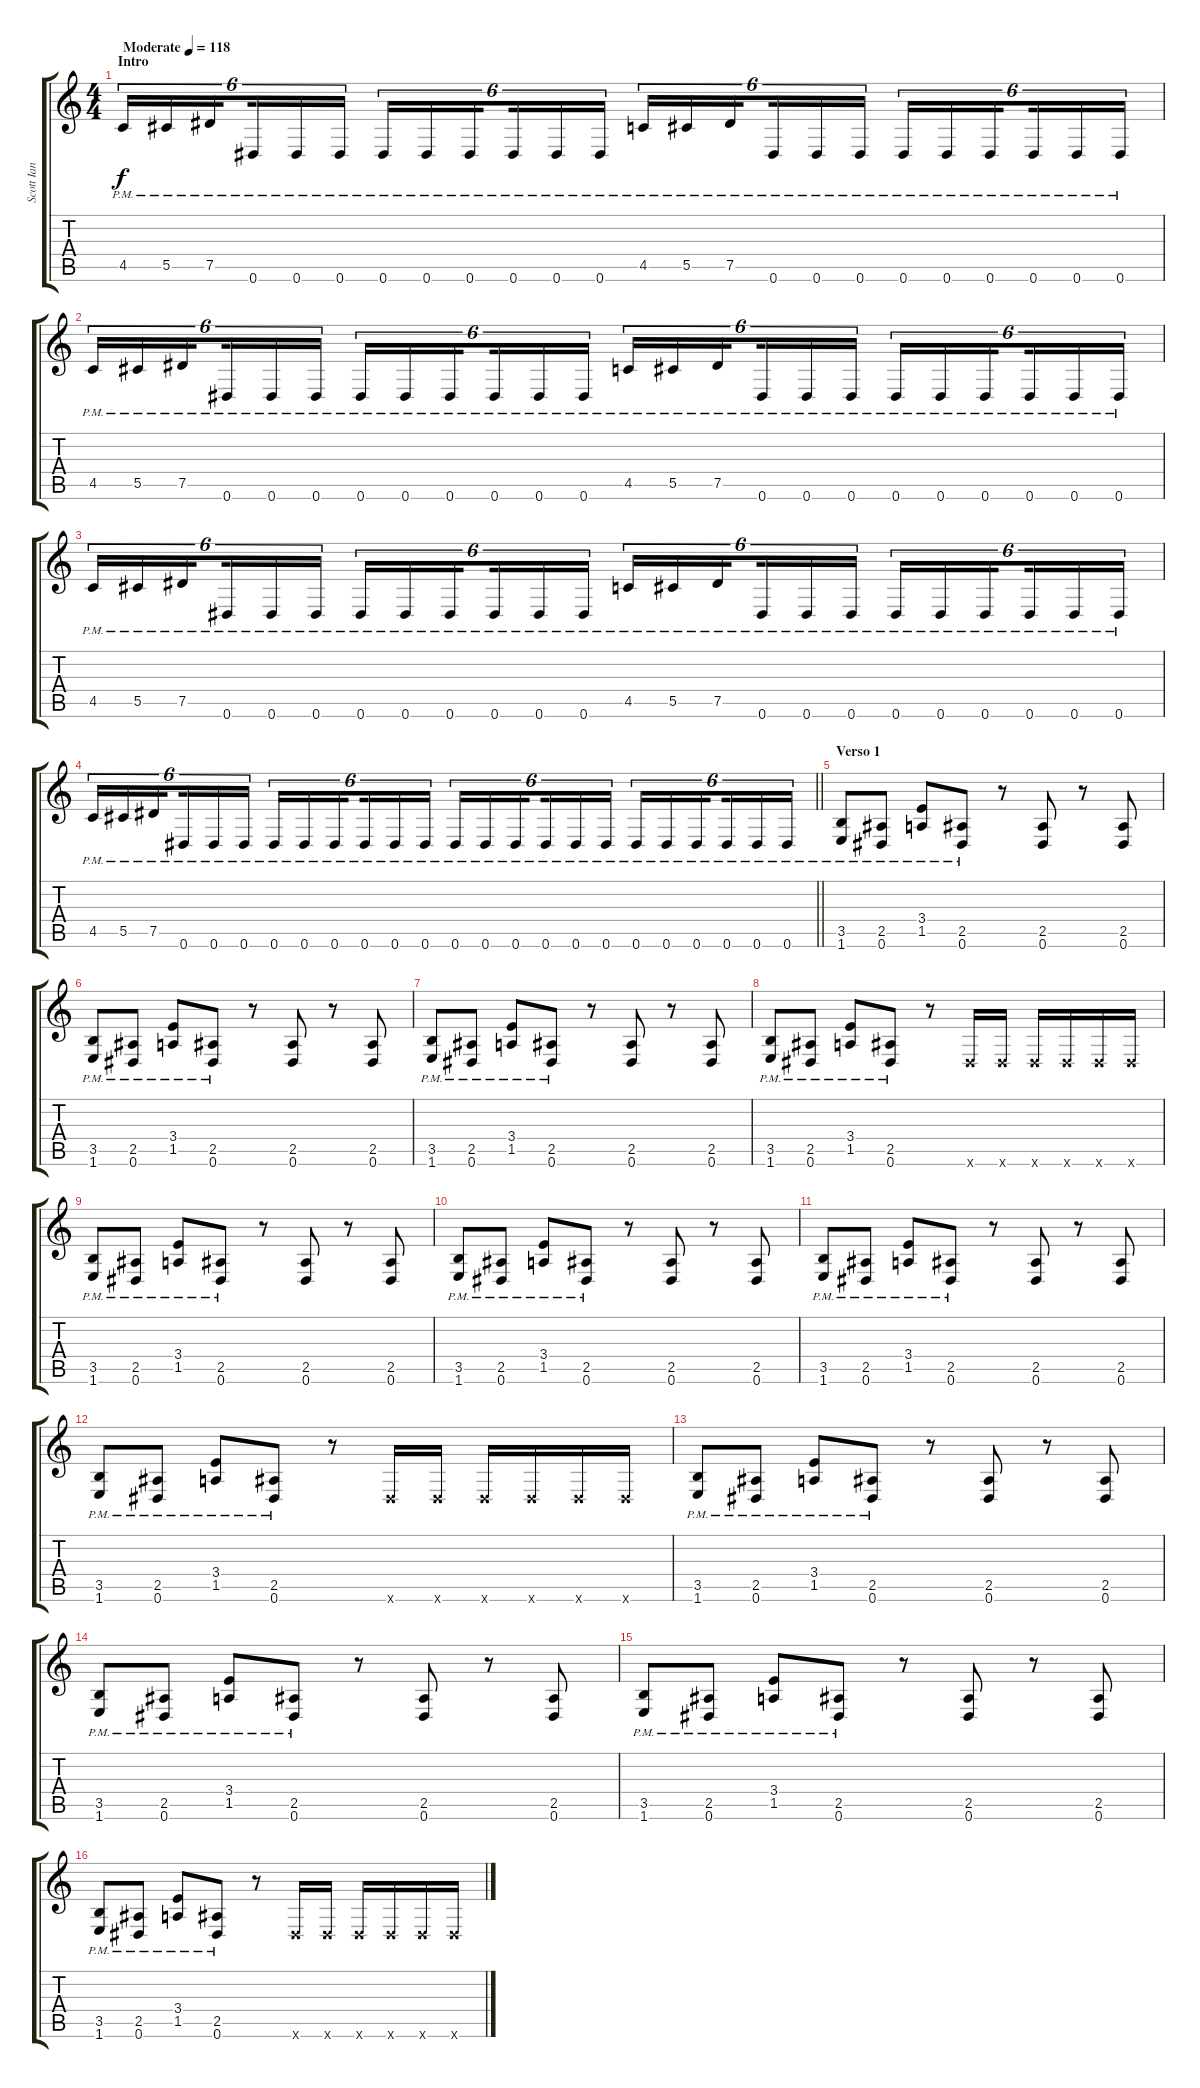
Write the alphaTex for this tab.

\track ("Scott Ian" "Scott Ian") {instrument distortionguitar}
\staff {score tabs}
\tuning (Eb4 Bb3 Gb3 Db3 Ab2 Eb2) {hide}
\ts (4 4)
\section ("" "Intro")
\tempo (118 "Moderate")
\clef g2
\ks c
4.5{pm}.16{tu (6 4) dy f instrument distortionguitar} 5.5{pm}.16{tu (6 4)} 7.5{pm}.16{tu (6 4) beam splitsecondary} 0.6{pm}.16{tu (6 4)} 0.6{pm}.16{tu (6 4)} 0.6{pm}.16{tu (6 4)} 0.6{pm}.16{tu (6 4)} 0.6{pm}.16{tu (6 4)} 0.6{pm}.16{tu (6 4) beam splitsecondary} 0.6{pm}.16{tu (6 4)} 0.6{pm}.16{tu (6 4)} 0.6{pm}.16{tu (6 4)} 4.5{pm}.16{tu (6 4)} 5.5{pm}.16{tu (6 4)} 7.5{pm}.16{tu (6 4) beam splitsecondary} 0.6{pm}.16{tu (6 4)} 0.6{pm}.16{tu (6 4)} 0.6{pm}.16{tu (6 4)} 0.6{pm}.16{tu (6 4)} 0.6{pm}.16{tu (6 4)} 0.6{pm}.16{tu (6 4) beam splitsecondary} 0.6{pm}.16{tu (6 4)} 0.6{pm}.16{tu (6 4)} 0.6{pm}.16{tu (6 4)} |
4.5{pm}.16{tu (6 4)} 5.5{pm}.16{tu (6 4)} 7.5{pm}.16{tu (6 4) beam splitsecondary} 0.6{pm}.16{tu (6 4)} 0.6{pm}.16{tu (6 4)} 0.6{pm}.16{tu (6 4)} 0.6{pm}.16{tu (6 4)} 0.6{pm}.16{tu (6 4)} 0.6{pm}.16{tu (6 4) beam splitsecondary} 0.6{pm}.16{tu (6 4)} 0.6{pm}.16{tu (6 4)} 0.6{pm}.16{tu (6 4)} 4.5{pm}.16{tu (6 4)} 5.5{pm}.16{tu (6 4)} 7.5{pm}.16{tu (6 4) beam splitsecondary} 0.6{pm}.16{tu (6 4)} 0.6{pm}.16{tu (6 4)} 0.6{pm}.16{tu (6 4)} 0.6{pm}.16{tu (6 4)} 0.6{pm}.16{tu (6 4)} 0.6{pm}.16{tu (6 4) beam splitsecondary} 0.6{pm}.16{tu (6 4)} 0.6{pm}.16{tu (6 4)} 0.6{pm}.16{tu (6 4)} |
4.5{pm}.16{tu (6 4)} 5.5{pm}.16{tu (6 4)} 7.5{pm}.16{tu (6 4) beam splitsecondary} 0.6{pm}.16{tu (6 4)} 0.6{pm}.16{tu (6 4)} 0.6{pm}.16{tu (6 4)} 0.6{pm}.16{tu (6 4)} 0.6{pm}.16{tu (6 4)} 0.6{pm}.16{tu (6 4) beam splitsecondary} 0.6{pm}.16{tu (6 4)} 0.6{pm}.16{tu (6 4)} 0.6{pm}.16{tu (6 4)} 4.5{pm}.16{tu (6 4)} 5.5{pm}.16{tu (6 4)} 7.5{pm}.16{tu (6 4) beam splitsecondary} 0.6{pm}.16{tu (6 4)} 0.6{pm}.16{tu (6 4)} 0.6{pm}.16{tu (6 4)} 0.6{pm}.16{tu (6 4)} 0.6{pm}.16{tu (6 4)} 0.6{pm}.16{tu (6 4) beam splitsecondary} 0.6{pm}.16{tu (6 4)} 0.6{pm}.16{tu (6 4)} 0.6{pm}.16{tu (6 4)} |
\barLineRight lightlight
4.5{pm}.16{tu (6 4)} 5.5{pm}.16{tu (6 4)} 7.5{pm}.16{tu (6 4) beam splitsecondary} 0.6{pm}.16{tu (6 4)} 0.6{pm}.16{tu (6 4)} 0.6{pm}.16{tu (6 4)} 0.6{pm}.16{tu (6 4)} 0.6{pm}.16{tu (6 4)} 0.6{pm}.16{tu (6 4) beam splitsecondary} 0.6{pm}.16{tu (6 4)} 0.6{pm}.16{tu (6 4)} 0.6{pm}.16{tu (6 4)} 0.6{pm}.16{tu (6 4)} 0.6{pm}.16{tu (6 4)} 0.6{pm}.16{tu (6 4) beam splitsecondary} 0.6{pm}.16{tu (6 4)} 0.6{pm}.16{tu (6 4)} 0.6{pm}.16{tu (6 4)} 0.6{pm}.16{tu (6 4)} 0.6{pm}.16{tu (6 4)} 0.6{pm}.16{tu (6 4) beam splitsecondary} 0.6{pm}.16{tu (6 4)} 0.6{pm}.16{tu (6 4)} 0.6{pm}.16{tu (6 4)} |
\section ("" "Verso 1")
(3.5{pm} 1.6{pm}).8 (2.5{pm} 0.6{pm}).8 (3.4{pm} 1.5{pm}).8 (2.5{pm} 0.6{pm}).8 r.8 (2.5 0.6).8 r.8 (2.5 0.6).8 |
(3.5{pm} 1.6{pm}).8 (2.5{pm} 0.6{pm}).8 (3.4{pm} 1.5{pm}).8 (2.5{pm} 0.6{pm}).8 r.8 (2.5 0.6).8 r.8 (2.5 0.6).8 |
(3.5{pm} 1.6{pm}).8 (2.5{pm} 0.6{pm}).8 (3.4{pm} 1.5{pm}).8 (2.5{pm} 0.6{pm}).8 r.8 (2.5 0.6).8 r.8 (2.5 0.6).8 |
(3.5{pm} 1.6{pm}).8 (2.5{pm} 0.6{pm}).8 (3.4{pm} 1.5{pm}).8 (2.5{pm} 0.6{pm}).8 r.8 0.6{x}.16 0.6{x}.16 0.6{x}.16 0.6{x}.16 0.6{x}.16 0.6{x}.16 |
(3.5{pm} 1.6{pm}).8 (2.5{pm} 0.6{pm}).8 (3.4{pm} 1.5{pm}).8 (2.5{pm} 0.6{pm}).8 r.8 (2.5 0.6).8 r.8 (2.5 0.6).8 |
(3.5{pm} 1.6{pm}).8 (2.5{pm} 0.6{pm}).8 (3.4{pm} 1.5{pm}).8 (2.5{pm} 0.6{pm}).8 r.8 (2.5 0.6).8 r.8 (2.5 0.6).8 |
(3.5{pm} 1.6{pm}).8 (2.5{pm} 0.6{pm}).8 (3.4{pm} 1.5{pm}).8 (2.5{pm} 0.6{pm}).8 r.8 (2.5 0.6).8 r.8 (2.5 0.6).8 |
(3.5{pm} 1.6{pm}).8 (2.5{pm} 0.6{pm}).8 (3.4{pm} 1.5{pm}).8 (2.5{pm} 0.6{pm}).8 r.8 0.6{x}.16 0.6{x}.16 0.6{x}.16 0.6{x}.16 0.6{x}.16 0.6{x}.16 |
(3.5{pm} 1.6{pm}).8 (2.5{pm} 0.6{pm}).8 (3.4{pm} 1.5{pm}).8 (2.5{pm} 0.6{pm}).8 r.8 (2.5 0.6).8 r.8 (2.5 0.6).8 |
(3.5{pm} 1.6{pm}).8 (2.5{pm} 0.6{pm}).8 (3.4{pm} 1.5{pm}).8 (2.5{pm} 0.6{pm}).8 r.8 (2.5 0.6).8 r.8 (2.5 0.6).8 |
(3.5{pm} 1.6{pm}).8 (2.5{pm} 0.6{pm}).8 (3.4{pm} 1.5{pm}).8 (2.5{pm} 0.6{pm}).8 r.8 (2.5 0.6).8 r.8 (2.5 0.6).8 |
(3.5{pm} 1.6{pm}).8 (2.5{pm} 0.6{pm}).8 (3.4{pm} 1.5{pm}).8 (2.5{pm} 0.6{pm}).8 r.8 0.6{x}.16 0.6{x}.16 0.6{x}.16 0.6{x}.16 0.6{x}.16 0.6{x}.16
